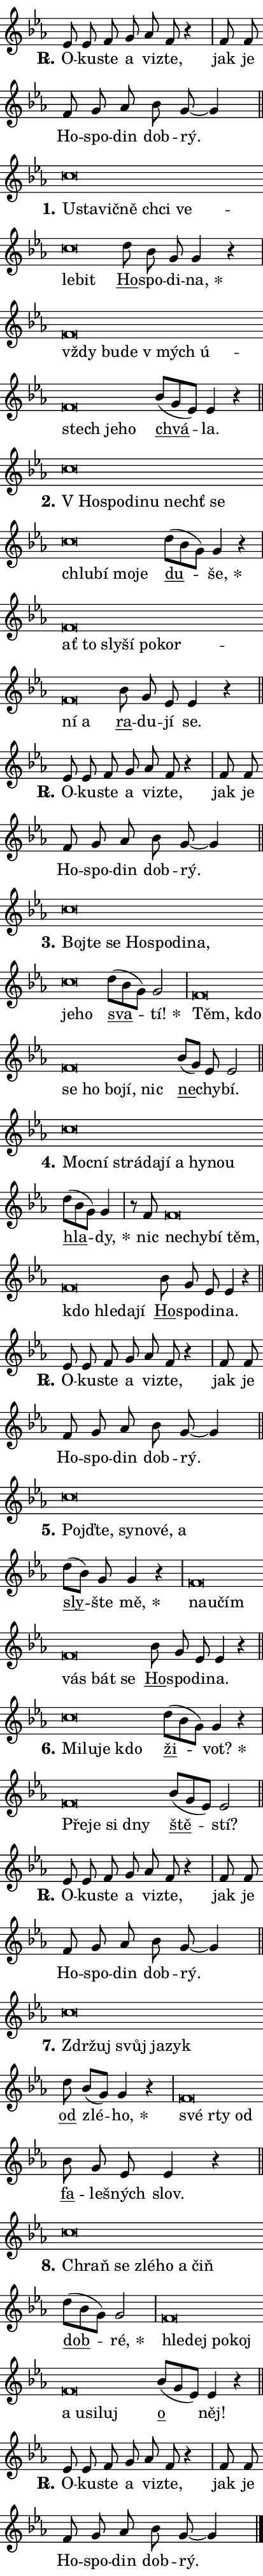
\version "2.22.1"
\header { tagline = "" }
\paper {
  indent = 0\cm
  top-margin = 0\cm
  right-margin = 0\cm
  bottom-margin = 0\cm
  left-margin = 0\cm
  paper-width = 7\cm
  page-breaking = #ly:one-page-breaking
  system-system-spacing.basic-distance = #11
  score-system-spacing.basic-distance = #11.3
  ragged-last = ##f
}


%% Author: Thomas Morley
%% https://lists.gnu.org/archive/html/lilypond-user/2020-05/msg00002.html
#(define (line-position grob)
"Returns position of @var[grob} in current system:
   @code{'start}, if at first time-step
   @code{'end}, if at last time-step
   @code{'middle} otherwise
"
  (let* ((col (ly:item-get-column grob))
         (ln (ly:grob-object col 'left-neighbor))
         (rn (ly:grob-object col 'right-neighbor))
         (col-to-check-left (if (ly:grob? ln) ln col))
         (col-to-check-right (if (ly:grob? rn) rn col))
         (break-dir-left
           (and
             (ly:grob-property col-to-check-left 'non-musical #f)
             (ly:item-break-dir col-to-check-left)))
         (break-dir-right
           (and
             (ly:grob-property col-to-check-right 'non-musical #f)
             (ly:item-break-dir col-to-check-right))))
        (cond ((eqv? 1 break-dir-left) 'start)
              ((eqv? -1 break-dir-right) 'end)
              (else 'middle))))

#(define (tranparent-at-line-position vctor)
  (lambda (grob)
  "Relying on @code{line-position} select the relevant enry from @var{vctor}.
Used to determine transparency,"
    (case (line-position grob)
      ((end) (not (vector-ref vctor 0)))
      ((middle) (not (vector-ref vctor 1)))
      ((start) (not (vector-ref vctor 2))))))

noteHeadBreakVisibility =
#(define-music-function (break-visibility)(vector?)
"Makes @code{NoteHead}s transparent relying on @var{break-visibility}"
#{
  \override NoteHead.transparent =
    #(tranparent-at-line-position break-visibility)
#})

#(define delete-ledgers-for-transparent-note-heads
  (lambda (grob)
    "Reads whether a @code{NoteHead} is transparent.
If so this @code{NoteHead} is removed from @code{'note-heads} from
@var{grob}, which is supposed to be @code{LedgerLineSpanner}.
As a result ledgers are not printed for this @code{NoteHead}"
    (let* ((nhds-array (ly:grob-object grob 'note-heads))
           (nhds-list
             (if (ly:grob-array? nhds-array)
                 (ly:grob-array->list nhds-array)
                 '()))
           ;; Relies on the transparent-property being done before
           ;; Staff.LedgerLineSpanner.after-line-breaking is executed.
           ;; This is fragile ...
           (to-keep
             (remove
               (lambda (nhd)
                 (ly:grob-property nhd 'transparent #f))
               nhds-list)))
      ;; TODO find a better method to iterate over grob-arrays, similiar
      ;; to filter/remove etc for lists
      ;; For now rebuilt from scratch
      (set! (ly:grob-object grob 'note-heads)  '())
      (for-each
        (lambda (nhd)
          (ly:pointer-group-interface::add-grob grob 'note-heads nhd))
        to-keep))))

hideNotes = {
  \noteHeadBreakVisibility #begin-of-line-visible
}
unHideNotes = {
  \noteHeadBreakVisibility #all-visible
}

% work-around for resetting accidentals
% https://lilypond.org/doc/v2.23/Documentation/notation/displaying-rhythms#unmetered-music
cadenzaMeasure = {
  \cadenzaOff
  \partial 1024 s1024
  \cadenzaOn
}

#(define-markup-command (accent layout props text) (markup?)
  "Underline accented syllable"
  (interpret-markup layout props
    #{\markup \override #'(offset . 4.3) \underline { #text }#}))

responsum = \markup \concat {
  "R" \hspace #-1.05 \path #0.1 #'((moveto 0 0.07) (lineto 0.9 0.8)) \hspace #0.05 "."
}

\layout {
    \context {
        \Staff
        \remove "Time_signature_engraver"
        \override LedgerLineSpanner.after-line-breaking = #delete-ledgers-for-transparent-note-heads
    }
    \context {
        \Voice {
            \override NoteHead.output-attributes = #'((class . "notehead"))
            \override Hairpin.height = #0.55
        }
    }
    \context {
        \Lyrics {
            \override StanzaNumber.output-attributes = #'((class . "stanzanumber"))
            \override LyricSpace.minimum-distance = #0.9
            \override LyricText.font-name = #"TeX Gyre Schola"
            \override LyricText.font-size = 1
            \override StanzaNumber.font-name = #"TeX Gyre Schola Bold"
            \override StanzaNumber.font-size = 1
        }
    }
}

% magnetic-lyrics.ily
%
%   written by
%     Jean Abou Samra <jean@abou-samra.fr>
%     Werner Lemberg <wl@gnu.org>
%
%   adapted by
%     Jiri Hon <jiri.hon@gmail.com>
%
% Version 2022-Apr-15

% https://www.mail-archive.com/lilypond-user@gnu.org/msg149350.html

#(define (Left_hyphen_pointer_engraver context)
   "Collect syllable-hyphen-syllable occurrences in lyrics and store
them in properties.  This engraver only looks to the left.  For
example, if the lyrics input is @code{foo -- bar}, it does the
following.

@itemize @bullet
@item
Set the @code{text} property of the @code{LyricHyphen} grob between
@q{foo} and @q{bar} to @code{foo}.

@item
Set the @code{left-hyphen} property of the @code{LyricText} grob with
text @q{foo} to the @code{LyricHyphen} grob between @q{foo} and
@q{bar}.
@end itemize

Use this auxiliary engraver in combination with the
@code{lyric-@/text::@/apply-@/magnetic-@/offset!} hook."
   (let ((hyphen #f)
         (text #f))
     (make-engraver
      (acknowledgers
       ((lyric-syllable-interface engraver grob source-engraver)
        (set! text grob)))
      (end-acknowledgers
       ((lyric-hyphen-interface engraver grob source-engraver)
        ;(when (not (grob::has-interface grob 'lyric-space-interface))
          (set! hyphen grob)));)
      ((stop-translation-timestep engraver)
       (when (and text hyphen)
         (ly:grob-set-object! text 'left-hyphen hyphen))
       (set! text #f)
       (set! hyphen #f)))))

#(define (lyric-text::apply-magnetic-offset! grob)
   "If the space between two syllables is less than the value in
property @code{LyricText@/.details@/.squash-threshold}, move the right
syllable to the left so that it gets concatenated with the left
syllable.

Use this function as a hook for
@code{LyricText@/.after-@/line-@/breaking} if the
@code{Left_@/hyphen_@/pointer_@/engraver} is active."
   (let ((hyphen (ly:grob-object grob 'left-hyphen #f)))
     (when hyphen
       (let ((left-text (ly:spanner-bound hyphen LEFT)))
         (when (grob::has-interface left-text 'lyric-syllable-interface)
           (let* ((common (ly:grob-common-refpoint grob left-text X))
                  (this-x-ext (ly:grob-extent grob common X))
                  (left-x-ext
                   (begin
                     ;; Trigger magnetism for left-text.
                     (ly:grob-property left-text 'after-line-breaking)
                     (ly:grob-extent left-text common X)))
                  ;; `delta` is the gap width between two syllables.
                  (delta (- (interval-start this-x-ext)
                            (interval-end left-x-ext)))
                  (details (ly:grob-property grob 'details))
                  (threshold (assoc-get 'squash-threshold details 0.2)))
             (when (< delta threshold)
               (let* (;; We have to manipulate the input text so that
                      ;; ligatures crossing syllable boundaries are not
                      ;; disabled.  For languages based on the Latin
                      ;; script this is essentially a beautification.
                      ;; However, for non-Western scripts it can be a
                      ;; necessity.
                      (lt (ly:grob-property left-text 'text))
                      (rt (ly:grob-property grob 'text))
                      (is-space (grob::has-interface hyphen 'lyric-space-interface))
                      (space (if is-space " " ""))
                      (space-markup (grob-interpret-markup grob " "))
                      (space-size (interval-length (ly:stencil-extent space-markup X)))
                      (extra-delta (if is-space space-size 0))
                      ;; Append new syllable.
                      (ltrt-space (if (and (string? lt) (string? rt))
                                (string-append lt space rt)
                                (make-concat-markup (list lt space rt))))
                      ;; Right-align `ltrt` to the right side.
                      (ltrt-space-markup (grob-interpret-markup
                               grob
                               (make-translate-markup
                                (cons (interval-length this-x-ext) 0)
                                (make-right-align-markup ltrt-space)))))
                 (begin
                   ;; Don't print `left-text`.
                   (ly:grob-set-property! left-text 'stencil #f)
                   ;; Set text and stencil (which holds all collected
                   ;; syllables so far) and shift it to the left.
                   (ly:grob-set-property! grob 'text ltrt-space)
                   (ly:grob-set-property! grob 'stencil ltrt-space-markup)
                   (ly:grob-translate-axis! grob (- (- delta extra-delta)) X))))))))))


#(define (lyric-hyphen::displace-bounds-first grob)
   ;; Make very sure this callback isn't triggered too early.
   (let ((left (ly:spanner-bound grob LEFT))
         (right (ly:spanner-bound grob RIGHT)))
     (ly:grob-property left 'after-line-breaking)
     (ly:grob-property right 'after-line-breaking)
     (ly:lyric-hyphen::print grob)))

squashThreshold = #0.4

\layout {
  \context {
    \Lyrics
    \consists #Left_hyphen_pointer_engraver
    \override LyricText.after-line-breaking =
      #lyric-text::apply-magnetic-offset!
    \override LyricHyphen.stencil = #lyric-hyphen::displace-bounds-first
    \override LyricText.details.squash-threshold = \squashThreshold
    \override LyricHyphen.minimum-distance = 0
    \override LyricHyphen.minimum-length = \squashThreshold
  }
}

squash = \override LyricText.details.squash-threshold = 9999
unSquash = \override LyricText.details.squash-threshold = \squashThreshold

left = \override LyricText.self-alignment-X = #LEFT
unLeft = \revert LyricText.self-alignment-X

starOffset = #(lambda (grob) 
                (let ((x_offset (ly:self-alignment-interface::aligned-on-x-parent grob)))
                  (if (= x_offset 0) 0 (+ x_offset 1.2))))

star = #(define-music-function (syllable)(string?)
"Append star separator at the end of a syllable"
#{
  \once \override LyricText.X-offset = #starOffset
  \lyricmode { \markup {
    #syllable
    \override #'((font-name . "TeX Gyre Schola Bold")) \hspace #0.2 \lower #0.65 \larger "*"
  } }
#})

starAccent = #(define-music-function (syllable)(string?)
"Append star separator at the end of a syllable and make accent"
#{
  \once \override LyricText.X-offset = #starOffset
  \lyricmode { \markup {
    \accent #syllable
    \override #'((font-name . "TeX Gyre Schola Bold")) \hspace #0.2 \lower #0.65 \larger "*"
  } }
#})

breath = #(define-music-function (syllable)(string?)
"Append breathing indicator at the end of a syllable"
#{
  \lyricmode { \markup { #syllable "+" } }
#})

optionalBreath = #(define-music-function (syllable)(string?)
"Append optional breathing indicator at the end of a syllable"
#{
  \lyricmode { \markup { #syllable "(+)" } }
#})


\score {
    <<
        \new Voice = "melody" { \cadenzaOn \key es \major \relative { es'8 es f g as f r4 \cadenzaMeasure \bar "|" f8 f \bar "" f g as \bar "" bes g~ g4 \cadenzaMeasure \bar "||" \break } }
        \new Lyrics \lyricsto "melody" { \lyricmode { \set stanza = \responsum
O -- ku -- ste a vi -- zte, jak je Ho -- spo -- din dob -- rý. } }
    >>
    \layout {}
}

\score {
    <<
        \new Voice = "melody" { \cadenzaOn \key es \major \relative { c''\breve*1/16 \hideNotes \breve*1/16 \bar "" \breve*1/16 \bar "" \breve*1/16 \bar "" \breve*1/16 \bar "" \breve*1/16 \bar "" \breve*1/16 \breve*1/16 \bar "" \unHideNotes \bar "" d8 bes g g4 r \cadenzaMeasure \bar "|" f\breve*1/16 \hideNotes \breve*1/16 \bar "" \breve*1/16 \bar "" \breve*1/16 \bar "" \breve*1/16 \bar "" \breve*1/16 \bar "" \breve*1/16 \breve*1/16 \bar "" \unHideNotes \bar "" bes8[( g es)] es4 r \cadenzaMeasure \bar "||" \break } }
        \new Lyrics \lyricsto "melody" { \lyricmode { \set stanza = "1."
\left U -- \squash sta -- vič -- ně chci ve -- le -- bit \unLeft \unSquash \markup \accent Ho -- spo -- di -- \star na, \left vždy \squash bu -- de "v mých" ú -- stech je -- ho \unLeft \unSquash \markup \accent chvá -- la. } }
    >>
    \layout {}
}

\score {
    <<
        \new Voice = "melody" { \cadenzaOn \key es \major \relative { c''\breve*1/16 \hideNotes \breve*1/16 \bar "" \breve*1/16 \bar "" \breve*1/16 \bar "" \breve*1/16 \bar "" \breve*1/16 \bar "" \breve*1/16 \bar "" \breve*1/16 \bar "" \breve*1/16 \breve*1/16 \bar "" \unHideNotes \bar "" d8[( bes g)] g4 r \cadenzaMeasure \bar "|" f\breve*1/16 \hideNotes \breve*1/16 \bar "" \breve*1/16 \bar "" \breve*1/16 \bar "" \breve*1/16 \bar "" \breve*1/16 \bar "" \breve*1/16 \breve*1/16 \bar "" \unHideNotes \bar "" bes8 g es es4 r \cadenzaMeasure \bar "||" \break } }
        \new Lyrics \lyricsto "melody" { \lyricmode { \set stanza = "2."
\left "V Ho" -- \squash spo -- di -- nu nechť se chlu -- bí mo -- je \unLeft \unSquash \markup \accent du -- \star še, \left ať \squash to sly -- ší po -- kor -- ní a \unLeft \unSquash \markup \accent ra -- du -- jí se. } }
    >>
    \layout {}
}

\score {
    <<
        \new Voice = "melody" { \cadenzaOn \key es \major \relative { es'8 es f g as f r4 \cadenzaMeasure \bar "|" f8 f \bar "" f g as \bar "" bes g~ g4 \cadenzaMeasure \bar "||" \break } }
        \new Lyrics \lyricsto "melody" { \lyricmode { \set stanza = \responsum
O -- ku -- ste a vi -- zte, jak je Ho -- spo -- din dob -- rý. } }
    >>
    \layout {}
}

\score {
    <<
        \new Voice = "melody" { \cadenzaOn \key es \major \relative { c''\breve*1/16 \hideNotes \breve*1/16 \bar "" \breve*1/16 \bar "" \breve*1/16 \bar "" \breve*1/16 \bar "" \breve*1/16 \bar "" \breve*1/16 \bar "" \breve*1/16 \breve*1/16 \bar "" \unHideNotes \bar "" d8[( bes g)] g2 \cadenzaMeasure \bar "|" f\breve*1/16 \hideNotes \breve*1/16 \bar "" \breve*1/16 \bar "" \breve*1/16 \bar "" \breve*1/16 \bar "" \breve*1/16 \breve*1/16 \bar "" \unHideNotes \bar "" bes8[( g)] es es2 \cadenzaMeasure \bar "||" \break } }
        \new Lyrics \lyricsto "melody" { \lyricmode { \set stanza = "3."
\left Boj -- \squash te se Ho -- spo -- di -- na, je -- ho \unLeft \unSquash \markup \accent sva -- \star tí! \left Těm, \squash kdo se ho bo -- jí, nic \unLeft \unSquash \markup \accent ne -- chy -- bí. } }
    >>
    \layout {}
}

\score {
    <<
        \new Voice = "melody" { \cadenzaOn \key es \major \relative { c''\breve*1/16 \hideNotes \breve*1/16 \bar "" \breve*1/16 \bar "" \breve*1/16 \bar "" \breve*1/16 \bar "" \breve*1/16 \bar "" \breve*1/16 \breve*1/16 \bar "" \unHideNotes \bar "" d8[( bes g)] g4 \cadenzaMeasure \bar "|" r8 f8 f\breve*1/16 \hideNotes \breve*1/16 \bar "" \breve*1/16 \bar "" \breve*1/16 \bar "" \breve*1/16 \bar "" \breve*1/16 \bar "" \breve*1/16 \breve*1/16 \bar "" \unHideNotes \bar "" bes8 g es es4 r \cadenzaMeasure \bar "||" \break } }
        \new Lyrics \lyricsto "melody" { \lyricmode { \set stanza = "4."
\left Moc -- \squash ní strá -- da -- jí a hy -- nou \unLeft \unSquash \markup \accent hla -- \star dy, nic \left ne -- \squash chy -- bí těm, kdo hle -- da -- jí \unLeft \unSquash \markup \accent Ho -- spo -- di -- na. } }
    >>
    \layout {}
}

\score {
    <<
        \new Voice = "melody" { \cadenzaOn \key es \major \relative { es'8 es f g as f r4 \cadenzaMeasure \bar "|" f8 f \bar "" f g as \bar "" bes g~ g4 \cadenzaMeasure \bar "||" \break } }
        \new Lyrics \lyricsto "melody" { \lyricmode { \set stanza = \responsum
O -- ku -- ste a vi -- zte, jak je Ho -- spo -- din dob -- rý. } }
    >>
    \layout {}
}

\score {
    <<
        \new Voice = "melody" { \cadenzaOn \key es \major \relative { c''\breve*1/16 \hideNotes \breve*1/16 \bar "" \breve*1/16 \bar "" \breve*1/16 \bar "" \breve*1/16 \breve*1/16 \bar "" \unHideNotes \bar "" d8[( bes)] g g4 r \cadenzaMeasure \bar "|" f\breve*1/16 \hideNotes \breve*1/16 \bar "" \breve*1/16 \bar "" \breve*1/16 \bar "" \breve*1/16 \breve*1/16 \bar "" \unHideNotes \bar "" bes8 g es es4 r \cadenzaMeasure \bar "||" \break } }
        \new Lyrics \lyricsto "melody" { \lyricmode { \set stanza = "5."
\left Pojď -- \squash te, sy -- no -- vé, a \unLeft \unSquash \markup \accent sly -- šte \star mě, \left na -- \squash u -- čím vás bát se \unLeft \unSquash \markup \accent Ho -- spo -- di -- na. } }
    >>
    \layout {}
}

\score {
    <<
        \new Voice = "melody" { \cadenzaOn \key es \major \relative { c''\breve*1/16 \hideNotes \breve*1/16 \bar "" \breve*1/16 \breve*1/16 \bar "" \unHideNotes \bar "" d8[( bes g)] g4 r \cadenzaMeasure \bar "|" f\breve*1/16 \hideNotes \breve*1/16 \bar "" \breve*1/16 \breve*1/16 \bar "" \unHideNotes \bar "" bes8[( g es)] es2 \cadenzaMeasure \bar "||" \break } }
        \new Lyrics \lyricsto "melody" { \lyricmode { \set stanza = "6."
\left Mi -- \squash lu -- je kdo \unLeft \unSquash \markup \accent ži -- \star vot? \left Pře -- \squash je si dny \unLeft \unSquash \markup \accent ště -- stí? } }
    >>
    \layout {}
}

\score {
    <<
        \new Voice = "melody" { \cadenzaOn \key es \major \relative { es'8 es f g as f r4 \cadenzaMeasure \bar "|" f8 f \bar "" f g as \bar "" bes g~ g4 \cadenzaMeasure \bar "||" \break } }
        \new Lyrics \lyricsto "melody" { \lyricmode { \set stanza = \responsum
O -- ku -- ste a vi -- zte, jak je Ho -- spo -- din dob -- rý. } }
    >>
    \layout {}
}

\score {
    <<
        \new Voice = "melody" { \cadenzaOn \key es \major \relative { c''\breve*1/16 \hideNotes \breve*1/16 \bar "" \breve*1/16 \bar "" \breve*1/16 \breve*1/16 \bar "" \unHideNotes \bar "" d8 bes[( g)] g4 r \cadenzaMeasure \bar "|" f\breve*1/16 \hideNotes \breve*1/16 \breve*1/16 \bar "" \unHideNotes \bar "" bes8 g es es4 r \cadenzaMeasure \bar "||" \break } }
        \new Lyrics \lyricsto "melody" { \lyricmode { \set stanza = "7."
\left Zdr -- \squash žuj svůj ja -- zyk \unLeft \unSquash \markup \accent od zlé -- \star ho, \left své \squash rty od \unLeft \unSquash \markup \accent fa -- le -- šných slov. } }
    >>
    \layout {}
}

\score {
    <<
        \new Voice = "melody" { \cadenzaOn \key es \major \relative { c''\breve*1/16 \hideNotes \breve*1/16 \bar "" \breve*1/16 \bar "" \breve*1/16 \bar "" \breve*1/16 \breve*1/16 \bar "" \unHideNotes \bar "" d8[( bes g)] g2 \cadenzaMeasure \bar "|" f\breve*1/16 \hideNotes \breve*1/16 \bar "" \breve*1/16 \bar "" \breve*1/16 \bar "" \breve*1/16 \bar "" \breve*1/16 \bar "" \breve*1/16 \breve*1/16 \bar "" \unHideNotes \bar "" bes8[( g es)] es4 r \cadenzaMeasure \bar "||" \break } }
        \new Lyrics \lyricsto "melody" { \lyricmode { \set stanza = "8."
\left Chraň \squash se zlé -- ho a čiň \unLeft \unSquash \markup \accent dob -- \star ré, \left hle -- \squash dej po -- koj a u -- si -- luj \unLeft \unSquash \markup \accent o něj! } }
    >>
    \layout {}
}

\score {
    <<
        \new Voice = "melody" { \cadenzaOn \key es \major \relative { es'8 es f g as f r4 \cadenzaMeasure \bar "|" f8 f \bar "" f g as \bar "" bes g~ g4 \cadenzaMeasure \bar "||" \break } \bar "|." }
        \new Lyrics \lyricsto "melody" { \lyricmode { \set stanza = \responsum
O -- ku -- ste a vi -- zte, jak je Ho -- spo -- din dob -- rý. } }
    >>
    \layout {}
}
